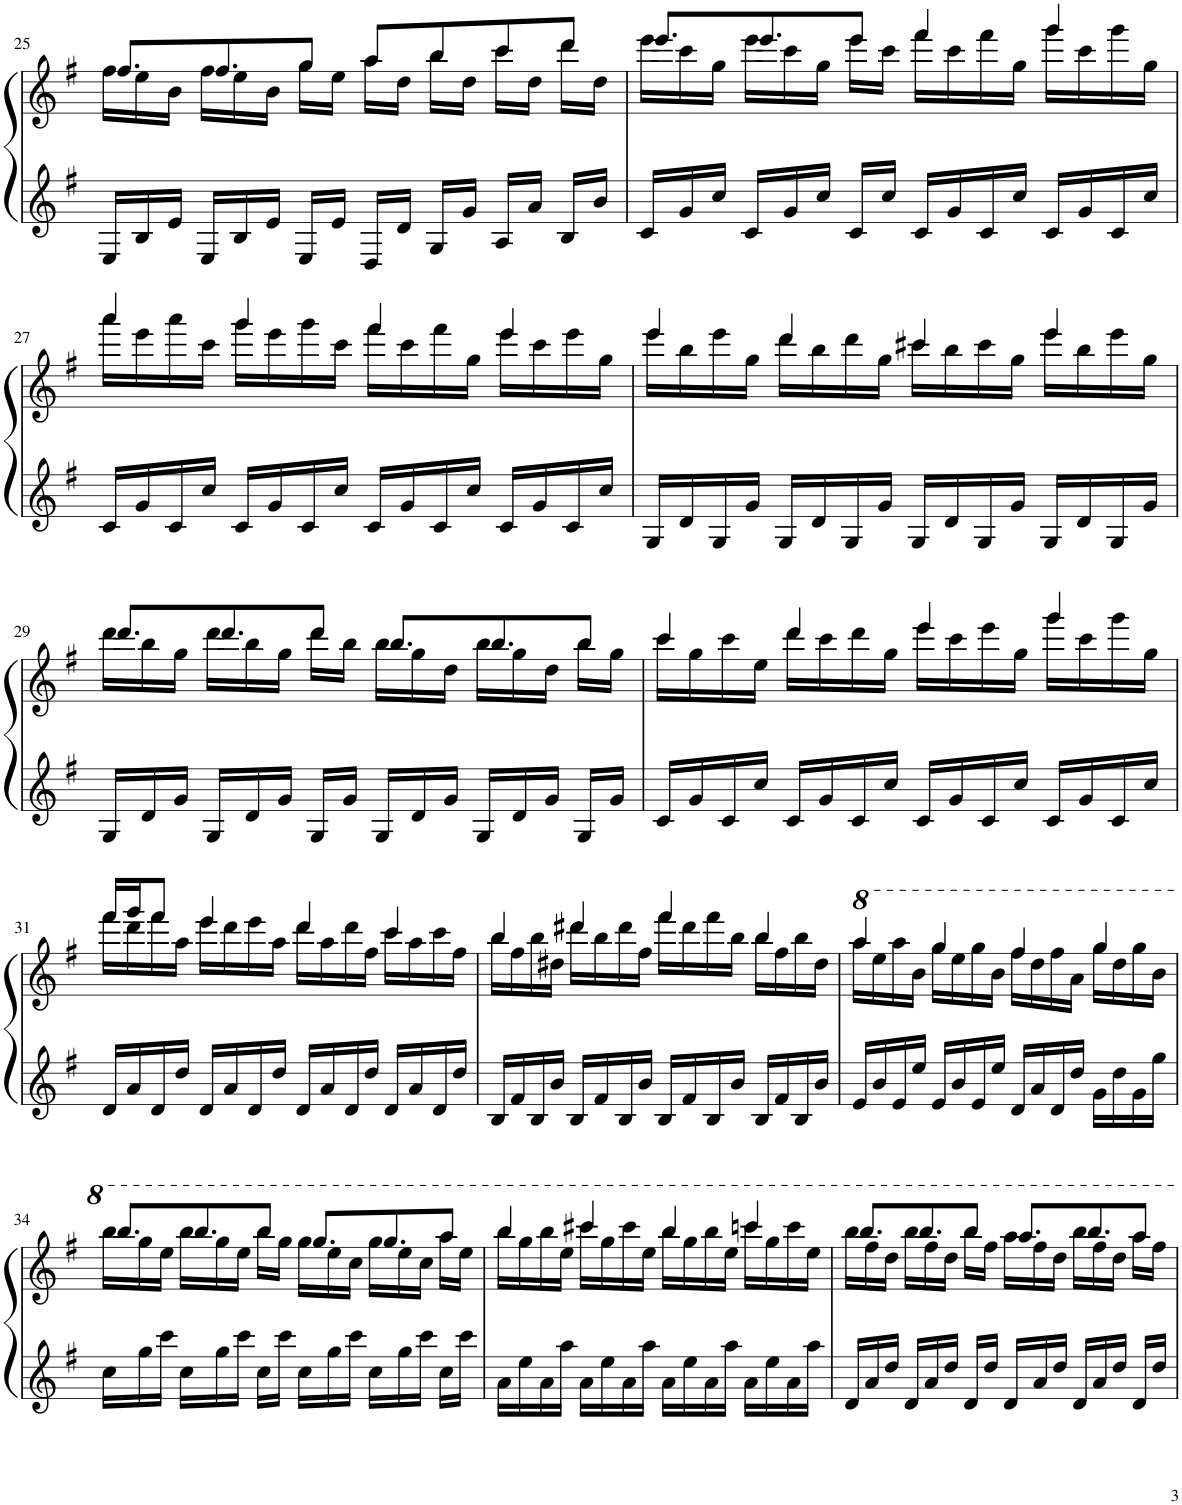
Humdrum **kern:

**kern	**kern
*part1	*part1
*staff2	*staff1
*I"Piano	*
*I'Pno.	*
!!LO:PB:g=z
*clefG2	*clefG2
*k[f#]	*k[f#]
*M4/4	*M4/4
=25	=25
*	*^
16E/LL	8.ff#/L	16ff#\LL
16B/	.	16ee\
16e/JJ	.	16b\JJ
16E/LL	8.ff#/	16ff#\LL
16B/	.	16ee\
16e/JJ	.	16b\JJ
16E/LL	8gg/J	16gg\LL
16e/JJ	.	16ee\JJ
16D/LL	8aa/L	16aa\LL
16d/JJ	.	16dd\JJ
16G/LL	8bb/	16bb\LL
16g/JJ	.	16dd\JJ
16A/LL	8ccc/	16ccc\LL
16a/JJ	.	16dd\JJ
16B/LL	8ddd/J	16ddd\LL
16b/JJ	.	16dd\JJ
=26	=26	=26
16c/LL	8.eee/L	16eee\LL
16g/	.	16ccc\
16cc/JJ	.	16gg\JJ
16c/LL	8.eee/	16eee\LL
16g/	.	16ccc\
16cc/JJ	.	16gg\JJ
16c/LL	8eee/J	16eee\LL
16cc/JJ	.	16ccc\JJ
16c/LL	4fff#/	16fff#\LL
16g/	.	16ccc\
16c/	.	16fff#\
16cc/JJ	.	16gg\JJ
16c/LL	4ggg/	16ggg\LL
16g/	.	16ccc\
16c/	.	16ggg\
16cc/JJ	.	16gg\JJ
!!LO:LB:g=z	!!
=27	=27	=27
16c/LL	4aaa/	16aaa\LL
16g/	.	16eee\
16c/	.	16aaa\
16cc/JJ	.	16ccc\JJ
16c/LL	4ggg/	16ggg\LL
16g/	.	16eee\
16c/	.	16ggg\
16cc/JJ	.	16ccc\JJ
16c/LL	4fff#/	16fff#\LL
16g/	.	16ccc\
16c/	.	16fff#\
16cc/JJ	.	16gg\JJ
16c/LL	4eee/	16eee\LL
16g/	.	16ccc\
16c/	.	16eee\
16cc/JJ	.	16gg\JJ
=28	=28	=28
16G/LL	4eee/	16eee\LL
16d/	.	16bb\
16G/	.	16eee\
16g/JJ	.	16gg\JJ
16G/LL	4ddd/	16ddd\LL
16d/	.	16bb\
16G/	.	16ddd\
16g/JJ	.	16gg\JJ
16G/LL	4ccc#X/	16ccc#\LL
16d/	.	16bb\
16G/	.	16ccc#\
16g/JJ	.	16gg\JJ
16G/LL	4eee/	16eee\LL
16d/	.	16bb\
16G/	.	16eee\
16g/JJ	.	16gg\JJ
!!LO:LB:g=z	!!
=29	=29	=29
16G/LL	8.ddd/L	16ddd\LL
16d/	.	16bb\
16g/JJ	.	16gg\JJ
16G/LL	8.ddd/	16ddd\LL
16d/	.	16bb\
16g/JJ	.	16gg\JJ
16G/LL	8ddd/J	16ddd\LL
16g/JJ	.	16bb\JJ
16G/LL	8.bb/L	16bb\LL
16d/	.	16gg\
16g/JJ	.	16dd\JJ
16G/LL	8.bb/	16bb\LL
16d/	.	16gg\
16g/JJ	.	16dd\JJ
16G/LL	8bb/J	16bb\LL
16g/JJ	.	16gg\JJ
=30	=30	=30
16c/LL	4ccc/	16ccc\LL
16g/	.	16gg\
16c/	.	16ccc\
16cc/JJ	.	16ee\JJ
16c/LL	4ddd/	16ddd\LL
16g/	.	16ccc\
16c/	.	16ddd\
16cc/JJ	.	16gg\JJ
16c/LL	4eee/	16eee\LL
16g/	.	16ccc\
16c/	.	16eee\
16cc/JJ	.	16gg\JJ
16c/LL	4ggg/	16ggg\LL
16g/	.	16ccc\
16c/	.	16ggg\
16cc/JJ	.	16gg\JJ
!!LO:LB:g=z	!!
=31	=31	=31
16d/LL	16fff#/LL	16fff#\LL
16a/	16ggg/J	16ddd\
16d/	8fff#/J	16fff#\
16dd/JJ	.	16aa\JJ
16d/LL	4eee/	16eee\LL
16a/	.	16ddd\
16d/	.	16eee\
16dd/JJ	.	16aa\JJ
16d/LL	4ddd/	16ddd\LL
16a/	.	16aa\
16d/	.	16ddd\
16dd/JJ	.	16ff#\JJ
16d/LL	4ccc/	16ccc\LL
16a/	.	16aa\
16d/	.	16ccc\
16dd/JJ	.	16ff#\JJ
=32	=32	=32
16B/LL	4bb/	16bb\LL
16f#/	.	16ff#\
16B/	.	16bb\
16b/JJ	.	16dd#X\JJ
16B/LL	4ddd#X/	16ddd#\LL
16f#/	.	16bb\
16B/	.	16ddd#\
16b/JJ	.	16ff#\JJ
16B/LL	4fff#/	16fff#\LL
16f#/	.	16ddd#\
16B/	.	16fff#\
16b/JJ	.	16bb\JJ
16B/LL	4bb/	16bb\LL
16f#/	.	16ff#\
16B/	.	16bb\
16b/JJ	.	16dd#\JJ
=33	=33	=33
16e/LL	4aaa/	16aaa\LL
16b/	.	16eee\
16e/	.	16aaa\
16ee/JJ	.	16bb\JJ
16e/LL	4ggg/	16ggg\LL
16b/	.	16eee\
16e/	.	16ggg\
16ee/JJ	.	16bb\JJ
16d/LL	4fff#/	16fff#\LL
16a/	.	16ddd\
16d/	.	16fff#\
16dd/JJ	.	16aa\JJ
16g\LL	4ggg/	16ggg\LL
16dd\	.	16ddd\
16g\	.	16ggg\
16gg\JJ	.	16bb\JJ
!!LO:LB:g=z	!!
=34	=34	=34
16cc\LL	8.bbb/L	16bbb\LL
16gg\	.	16ggg\
16ccc\JJ	.	16eee\JJ
16cc\LL	8.bbb/	16bbb\LL
16gg\	.	16ggg\
16ccc\JJ	.	16eee\JJ
16cc\LL	8bbb/J	16bbb\LL
16ccc\JJ	.	16ggg\JJ
16cc\LL	8.ggg/L	16ggg\LL
16gg\	.	16eee\
16ccc\JJ	.	16ccc\JJ
16cc\LL	8.ggg/	16ggg\LL
16gg\	.	16eee\
16ccc\JJ	.	16ccc\JJ
16cc\LL	8aaa/J	16aaa\LL
16ccc\JJ	.	16eee\JJ
=35	=35	=35
16a\LL	4bbb/	16bbb\LL
16ee\	.	16ggg\
16a\	.	16bbb\
16aa\JJ	.	16eee\JJ
16a\LL	4cccc#X/	16cccc#\LL
16ee\	.	16ggg\
16a\	.	16cccc#\
16aa\JJ	.	16eee\JJ
16a\LL	4bbb/	16bbb\LL
16ee\	.	16ggg\
16a\	.	16bbb\
16aa\JJ	.	16eee\JJ
16a\LL	4ccccn/	16cccc\LL
16ee\	.	16ggg\
16a\	.	16cccc\
16aa\JJ	.	16eee\JJ
=36	=36	=36
16d/LL	8.bbb/L	16bbb\LL
16a/	.	16fff#\
16dd/JJ	.	16ddd\JJ
16d/LL	8.bbb/	16bbb\LL
16a/	.	16fff#\
16dd/JJ	.	16ddd\JJ
16d/LL	8bbb/J	16bbb\LL
16dd/JJ	.	16fff#\JJ
16d/LL	8.aaa/L	16aaa\LL
16a/	.	16fff#\
16dd/JJ	.	16ddd\JJ
16d/LL	8.bbb/	16bbb\LL
16a/	.	16fff#\
16dd/JJ	.	16ddd\JJ
16d/LL	8aaa/J	16aaa\LL
16dd/JJ	.	16fff#\JJ
*	*v	*v
=	=
*-	*-
